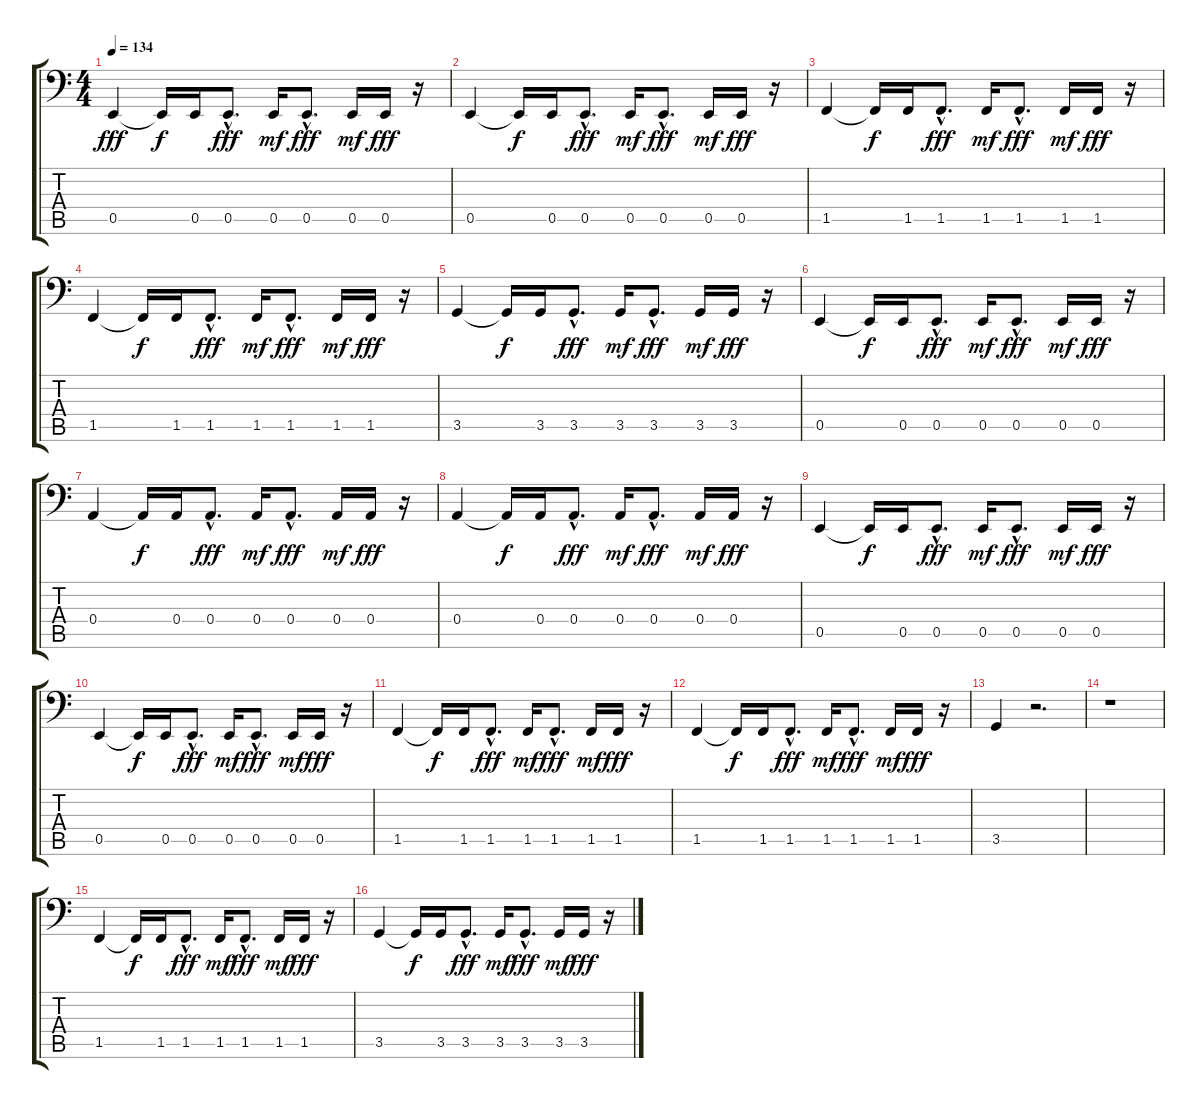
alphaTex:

\track "" {instrument electricbassfinger}
\staff {score tabs}
\tuning (C3 G2 D2 A1 E1 B0) {hide}
\ts (4 4)
\tempo 134
\clef f4
\ks c
0.5.4{dy fff} 0.5{t}.16{dy f} 0.5.16 0.5{hac}.8{d dy fff} 0.5.16{dy mf} 0.5{hac}.8{d dy fff} 0.5.16{dy mf} 0.5.16{dy fff} r.16 |
0.5.4 0.5{t}.16{dy f} 0.5.16 0.5{hac}.8{d dy fff} 0.5.16{dy mf} 0.5{hac}.8{d dy fff} 0.5.16{dy mf} 0.5.16{dy fff} r.16 |
1.5.4 1.5{t}.16{dy f} 1.5.16 1.5{hac}.8{d dy fff} 1.5.16{dy mf} 1.5{hac}.8{d dy fff} 1.5.16{dy mf} 1.5.16{dy fff} r.16 |
1.5.4 1.5{t}.16{dy f} 1.5.16 1.5{hac}.8{d dy fff} 1.5.16{dy mf} 1.5{hac}.8{d dy fff} 1.5.16{dy mf} 1.5.16{dy fff} r.16 |
3.5.4 3.5{t}.16{dy f} 3.5.16 3.5{hac}.8{d dy fff} 3.5.16{dy mf} 3.5{hac}.8{d dy fff} 3.5.16{dy mf} 3.5.16{dy fff} r.16 |
0.5.4 0.5{t}.16{dy f} 0.5.16 0.5{hac}.8{d dy fff} 0.5.16{dy mf} 0.5{hac}.8{d dy fff} 0.5.16{dy mf} 0.5.16{dy fff} r.16 |
0.4.4{volume 12 instrument electricbassfinger} 0.4{t}.16{dy f} 0.4.16 0.4{hac}.8{d dy fff} 0.4.16{dy mf} 0.4{hac}.8{d dy fff} 0.4.16{dy mf} 0.4.16{dy fff} r.16 |
0.4.4 0.4{t}.16{dy f} 0.4.16 0.4{hac}.8{d dy fff} 0.4.16{dy mf} 0.4{hac}.8{d dy fff} 0.4.16{dy mf} 0.4.16{dy fff} r.16 |
0.5.4 0.5{t}.16{dy f} 0.5.16 0.5{hac}.8{d dy fff} 0.5.16{dy mf} 0.5{hac}.8{d dy fff} 0.5.16{dy mf} 0.5.16{dy fff} r.16 |
0.5.4 0.5{t}.16{dy f} 0.5.16 0.5{hac}.8{d dy fff} 0.5.16{dy mf} 0.5{hac}.8{d dy fff} 0.5.16{dy mf} 0.5.16{dy fff} r.16 |
1.5.4 1.5{t}.16{dy f} 1.5.16 1.5{hac}.8{d dy fff} 1.5.16{dy mf} 1.5{hac}.8{d dy fff} 1.5.16{dy mf} 1.5.16{dy fff} r.16 |
1.5.4 1.5{t}.16{dy f} 1.5.16 1.5{hac}.8{d dy fff} 1.5.16{dy mf} 1.5{hac}.8{d dy fff} 1.5.16{dy mf} 1.5.16{dy fff} r.16 |
3.5.4 r.2{d} |
r.1 |
1.5.4{volume 12 instrument electricbassfinger} 1.5{t}.16{dy f} 1.5.16 1.5{hac}.8{d dy fff} 1.5.16{dy mf} 1.5{hac}.8{d dy fff} 1.5.16{dy mf} 1.5.16{dy fff} r.16 |
3.5.4 3.5{t}.16{dy f} 3.5.16 3.5{hac}.8{d dy fff} 3.5.16{dy mf} 3.5{hac}.8{d dy fff} 3.5.16{dy mf} 3.5.16{dy fff} r.16
